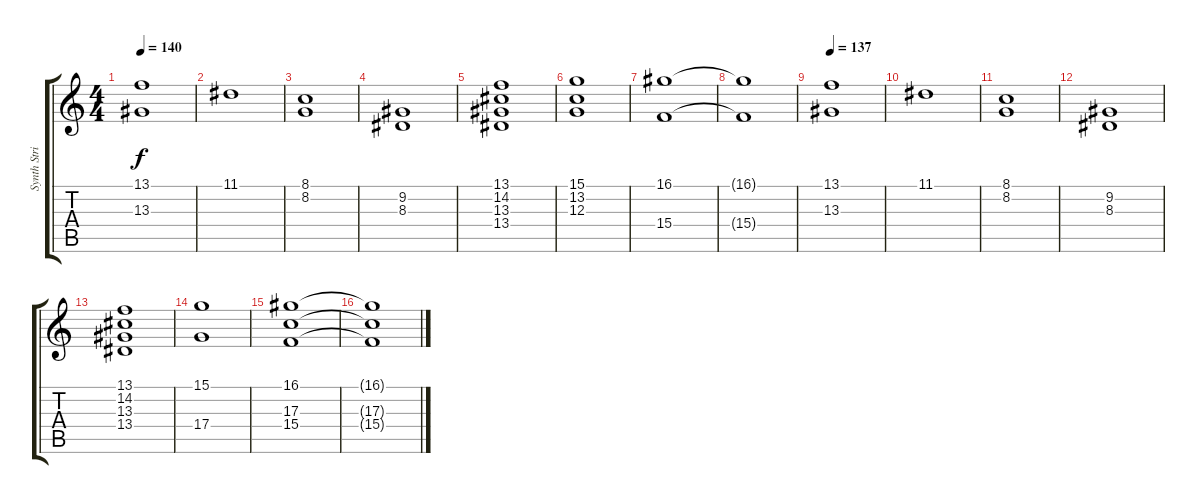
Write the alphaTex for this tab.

\track ("Synth Strings (Backing)" "Synth Stri") {instrument synthstrings1}
\staff {score tabs}
\tuning (E4 B3 G3 D3 A2 E2) {hide}
\ts (4 4)
\tempo 140
\clef g2
\ks c
(13.1 13.3).1{dy f volume 7} |
11.1.1{volume 8} |
(8.1 8.2).1{volume 8} |
(9.2 8.3).1{volume 8} |
(13.1 14.2 13.3 13.4).1{volume 8} |
(15.1 13.2 12.3).1{volume 8} |
(16.1 15.4).1{volume 8} |
(16.1{t} 15.4{t}).1 |
\tempo 137
(13.1 13.3).1{volume 10} |
11.1.1 |
(8.1 8.2).1 |
(9.2 8.3).1 |
(13.1 14.2 13.3 13.4).1 |
(15.1 17.4).1 |
(16.1 17.3 15.4).1 |
(16.1{t} 17.3{t} 15.4{t}).1
